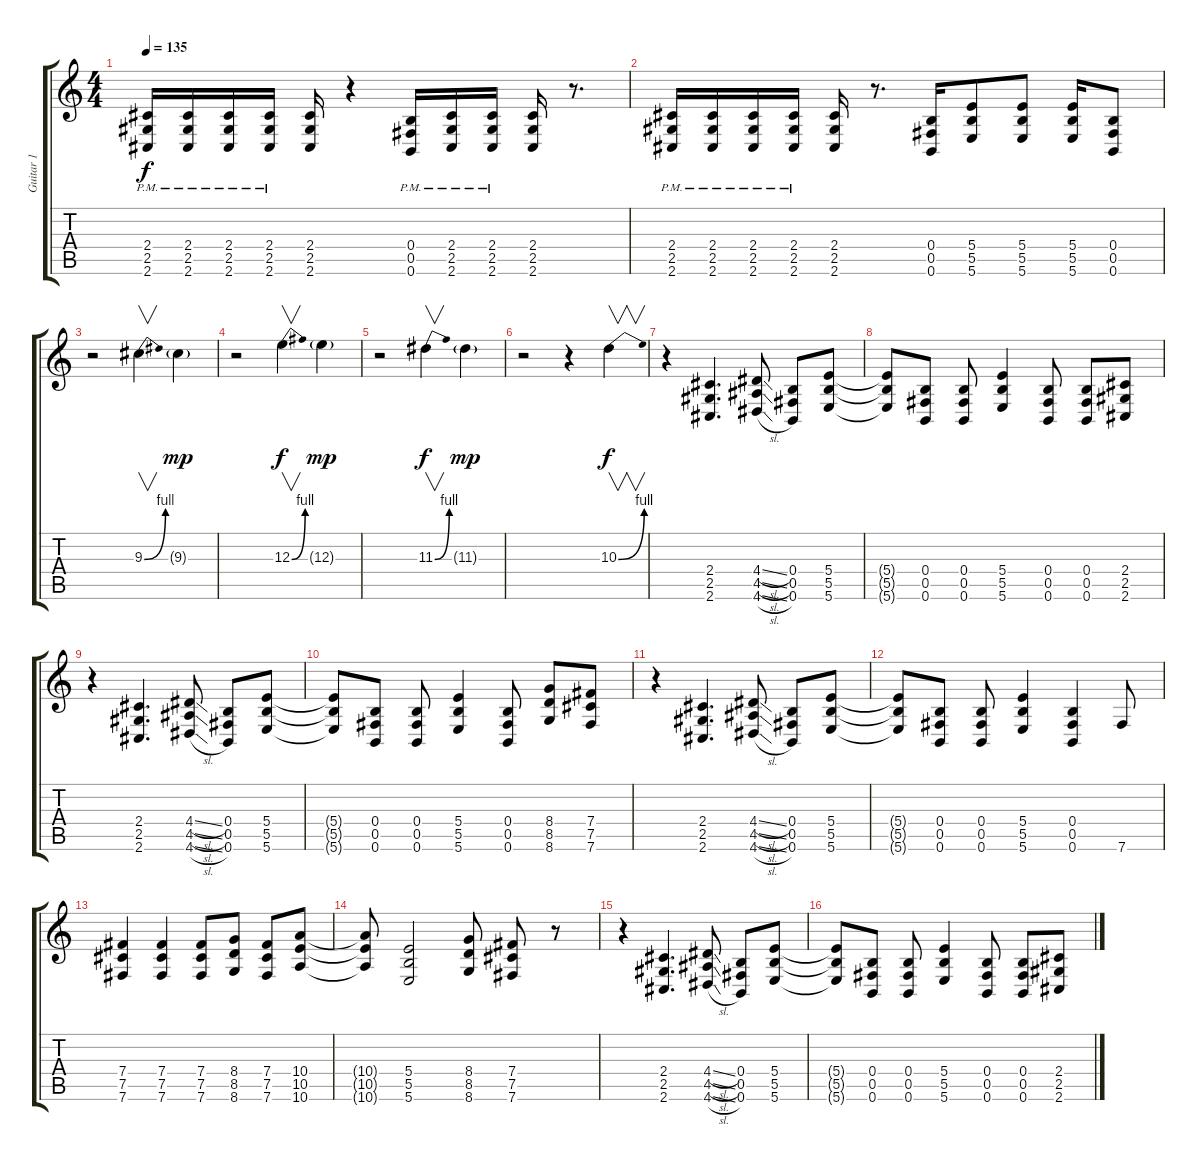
\track ("Guitar 1" "Guitar 1") {instrument distortionguitar}
\staff {score tabs}
\tuning (Db4 Ab3 E3 B2 Gb2 B1) {hide}
\ts (4 4)
\tempo 135
\clef g2
\ks c
(2.4{pm} 2.5{pm} 2.6{pm}).16{dy f} (2.4{pm} 2.5{pm} 2.6{pm}).16 (2.4{pm} 2.5{pm} 2.6{pm}).16 (2.4{pm} 2.5{pm} 2.6{pm}).16 (2.4 2.5 2.6).16 r.4 (0.4{pm} 0.5{pm} 0.6{pm}).16 (2.4{pm} 2.5{pm} 2.6{pm}).16 (2.4{pm} 2.5{pm} 2.6{pm}).16 (2.4 2.5 2.6).16 r.8{d} |
(2.4{pm} 2.5{pm} 2.6{pm}).16 (2.4{pm} 2.5{pm} 2.6{pm}).16 (2.4{pm} 2.5{pm} 2.6{pm}).16 (2.4{pm} 2.5{pm} 2.6{pm}).16 (2.4 2.5 2.6).16 r.8{d} (0.4 0.5 0.6).16 (5.4 5.5 5.6).8 (5.4 5.5 5.6).8 (5.4 5.5 5.6).16 (0.4 0.5 0.6).8 |
r.2 9.3{be (bend 0 0 60 4)}.4{v} 9.3{g}.4{dy mp instrument overdrivenguitar} |
r.2{instrument distortionguitar} 12.3{be (bend 0 0 60 4)}.4{v dy f} 12.3{g}.4{dy mp instrument overdrivenguitar} |
r.2{instrument distortionguitar} 11.3{be (bend 0 0 60 4)}.4{v dy f} 11.3{g}.4{dy mp instrument overdrivenguitar} |
r.2{instrument distortionguitar} r.4 10.3{be (bend 0 0 60 4)}.4{v dy f} |
r.4 (2.4 2.5 2.6).4{d} (4.4{sl} 4.5{sl} 4.6{sl}).8 (0.4 0.5 0.6).8 (5.4 5.5 5.6).8 |
(5.4{t} 5.5{t} 5.6{t}).8 (0.4 0.5 0.6).8 (0.4 0.5 0.6).8 (5.4 5.5 5.6).4 (0.4 0.5 0.6).8 (0.4 0.5 0.6).8 (2.4 2.5 2.6).8 |
r.4 (2.4 2.5 2.6).4{d} (4.4{sl} 4.5{sl} 4.6{sl}).8 (0.4 0.5 0.6).8 (5.4 5.5 5.6).8 |
(5.4{t} 5.5{t} 5.6{t}).8 (0.4 0.5 0.6).8 (0.4 0.5 0.6).8 (5.4 5.5 5.6).4 (0.4 0.5 0.6).8 (8.4 8.5 8.6).8 (7.4 7.5 7.6).8 |
r.4 (2.4 2.5 2.6).4{d} (4.4{sl} 4.5{sl} 4.6{sl}).8 (0.4 0.5 0.6).8 (5.4 5.5 5.6).8 |
(5.4{t} 5.5{t} 5.6{t}).8 (0.4 0.5 0.6).8 (0.4 0.5 0.6).8 (5.4 5.5 5.6).4 (0.4 0.5 0.6).4 7.6.8 |
(7.4 7.5 7.6).4 (7.4 7.5 7.6).4 (7.4 7.5 7.6).8 (8.4 8.5 8.6).8 (7.4 7.5 7.6).8 (10.4 10.5 10.6).8 |
(10.4{t} 10.5{t} 10.6{t}).8 (5.4 5.5 5.6).2 (8.4 8.5 8.6).8 (7.4 7.5 7.6).8 r.8 |
r.4 (2.4 2.5 2.6).4{d} (4.4{sl} 4.5{sl} 4.6{sl}).8 (0.4 0.5 0.6).8 (5.4 5.5 5.6).8 |
(5.4{t} 5.5{t} 5.6{t}).8 (0.4 0.5 0.6).8 (0.4 0.5 0.6).8 (5.4 5.5 5.6).4 (0.4 0.5 0.6).8 (0.4 0.5 0.6).8 (2.4 2.5 2.6).8
